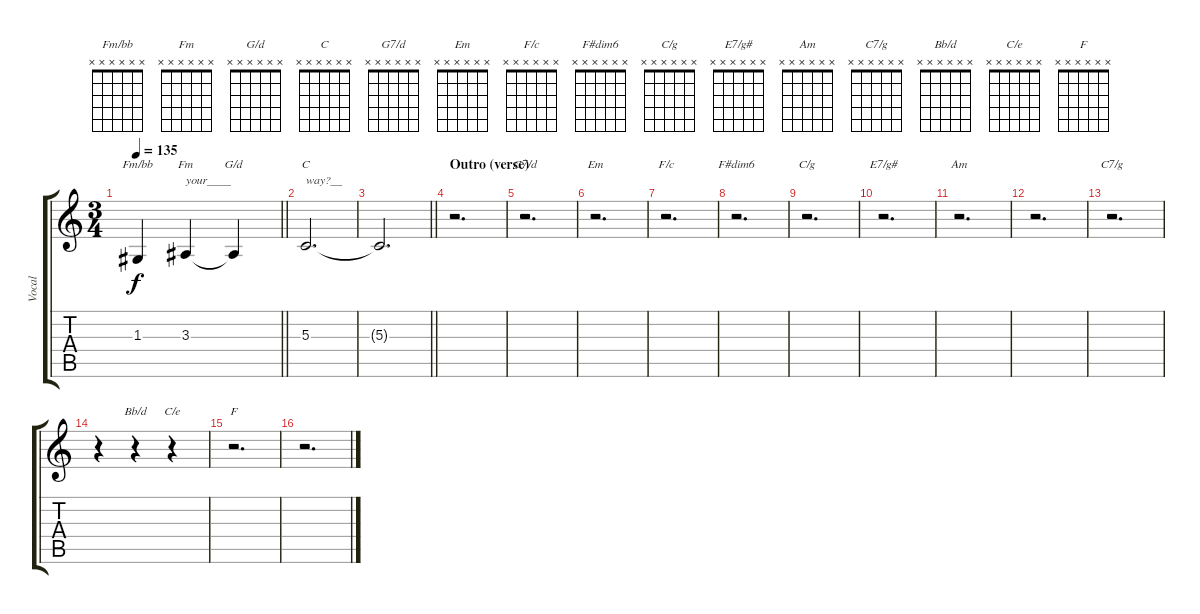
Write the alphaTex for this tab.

\track ("Vocal" "Vocal") {instrument tuba}
\staff {score tabs}
\tuning (E4 B3 G3 D3 A2 E2) {hide}
\chord ("Fm/bb" x x x x x x)
\chord ("Fm" x x x x x x)
\chord ("G/d" x x x x x x)
\chord ("C" x x x x x x)
\chord ("G7/d" x x x x x x)
\chord ("Em" x x x x x x)
\chord ("F/c" x x x x x x)
\chord ("F#dim6" x x x x x x)
\chord ("C/g" x x x x x x)
\chord ("E7/g#" x x x x x x)
\chord ("Am" x x x x x x)
\chord ("C7/g" x x x x x x)
\chord ("Bb/d" x x x x x x)
\chord ("C/e" x x x x x x)
\chord ("F" x x x x x x)
\ts (3 4)
\tempo 135
\clef g2
\barLineRight lightlight
\ks c
1.3{t}.4{ch "Fm/bb" dy f} 3.3.4{ch "Fm" txt "your____"} 3.3{t}.4{ch "G/d"} |
5.3.2{d ch "C" txt "way?__"} |
\barLineRight lightlight
5.3{t}.2{d} |
\section ("" "Outro (verse)")
r.2{d} |
r.2{d ch "G7/d"} |
r.2{d ch "Em"} |
r.2{d ch "F/c"} |
r.2{d ch "F#dim6"} |
r.2{d ch "C/g"} |
r.2{d ch "E7/g#"} |
r.2{d ch "Am"} |
r.2{d} |
r.2{d ch "C7/g"} |
r.4 r.4{ch "Bb/d"} r.4{ch "C/e"} |
r.2{d ch "F"} |
r.2{d}
